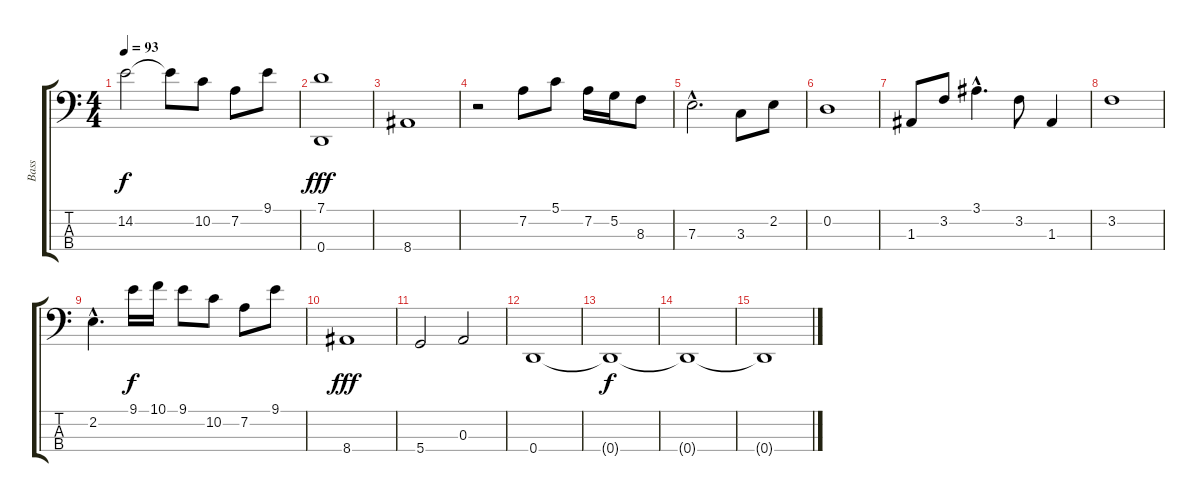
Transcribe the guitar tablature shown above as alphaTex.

\track ("Bass" "Bass") {instrument fretlessbass}
\staff {score tabs}
\tuning (G2 D2 A1 D1) {hide}
\ts (4 4)
\tempo 93
\clef f4
\ks c
14.2.2{dy f} 14.2{t}.8 10.2.8 7.2.8 9.1.8 |
(7.1 0.4).1{dy fff} |
8.4.1 |
r.2 7.2.8 5.1.8 7.2.16 5.2.16 8.3.8 |
7.3{hac}.2{d} 3.3.8 2.2.8 |
0.2.1 |
1.3.8 3.2.8 3.1{hac}.4{d} 3.2.8 1.3.4 |
3.2.1 |
2.2{hac}.4{d} 9.1.16{dy f} 10.1.16 9.1.8 10.2.8 7.2.8 9.1.8 |
8.4.1{dy fff} |
5.4.2 0.3.2 |
0.4.1 |
0.4{t}.1{dy f} |
0.4{t}.1 |
0.4{t}.1
